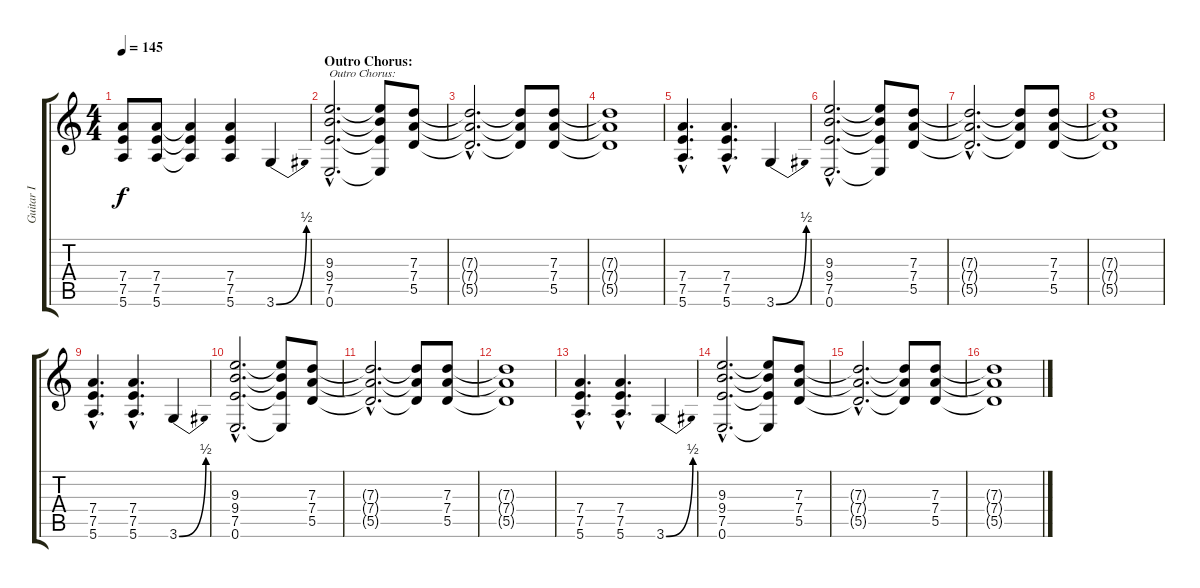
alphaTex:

\track ("Guitar I" "Guitar I") {instrument distortionguitar}
\staff {score tabs}
\tuning (E4 B3 G3 D3 A2 E2) {hide}
\ts (4 4)
\tempo 145
\clef g2
\ks c
(7.4{t} 7.5{t} 5.6{t}).8{dy f} (7.4 7.5 5.6).8 (7.4{t} 7.5{t} 5.6{t}).4 (7.4 7.5 5.6).4 3.6{be (bend 0 0 60 2)}.4 |
\section ("" "Outro Chorus:")
(9.3{hac} 9.4{hac} 7.5{hac} 0.6{hac}).2{d txt "Outro Chorus:"} (9.3{t} 9.4{t} 7.5{t} 0.6{t}).8 (7.3 7.4 5.5).8 |
(7.3{hac t} 7.4{hac t} 5.5{hac t}).2{d} (7.3{t} 7.4{t} 5.5{t}).8 (7.3 7.4 5.5).8 |
(7.3{t} 7.4{t} 5.5{t}).1 |
(7.4{hac} 7.5{hac} 5.6{hac}).4{d} (7.4{hac} 7.5{hac} 5.6{hac}).4{d} 3.6{be (bend 0 0 60 2)}.4 |
(9.3{hac} 9.4{hac} 7.5{hac} 0.6{hac}).2{d} (9.3{t} 9.4{t} 7.5{t} 0.6{t}).8 (7.3 7.4 5.5).8 |
(7.3{hac t} 7.4{hac t} 5.5{hac t}).2{d} (7.3{t} 7.4{t} 5.5{t}).8 (7.3 7.4 5.5).8 |
(7.3{t} 7.4{t} 5.5{t}).1 |
(7.4{hac} 7.5{hac} 5.6{hac}).4{d} (7.4{hac} 7.5{hac} 5.6{hac}).4{d} 3.6{be (bend 0 0 60 2)}.4 |
(9.3{hac} 9.4{hac} 7.5{hac} 0.6{hac}).2{d} (9.3{t} 9.4{t} 7.5{t} 0.6{t}).8 (7.3 7.4 5.5).8 |
(7.3{hac t} 7.4{hac t} 5.5{hac t}).2{d} (7.3{t} 7.4{t} 5.5{t}).8 (7.3 7.4 5.5).8 |
(7.3{t} 7.4{t} 5.5{t}).1 |
(7.4{hac} 7.5{hac} 5.6{hac}).4{d} (7.4{hac} 7.5{hac} 5.6{hac}).4{d} 3.6{be (bend 0 0 60 2)}.4 |
(9.3{hac} 9.4{hac} 7.5{hac} 0.6{hac}).2{d} (9.3{t} 9.4{t} 7.5{t} 0.6{t}).8 (7.3 7.4 5.5).8 |
(7.3{hac t} 7.4{hac t} 5.5{hac t}).2{d} (7.3{t} 7.4{t} 5.5{t}).8 (7.3 7.4 5.5).8 |
(7.3{t} 7.4{t} 5.5{t}).1
